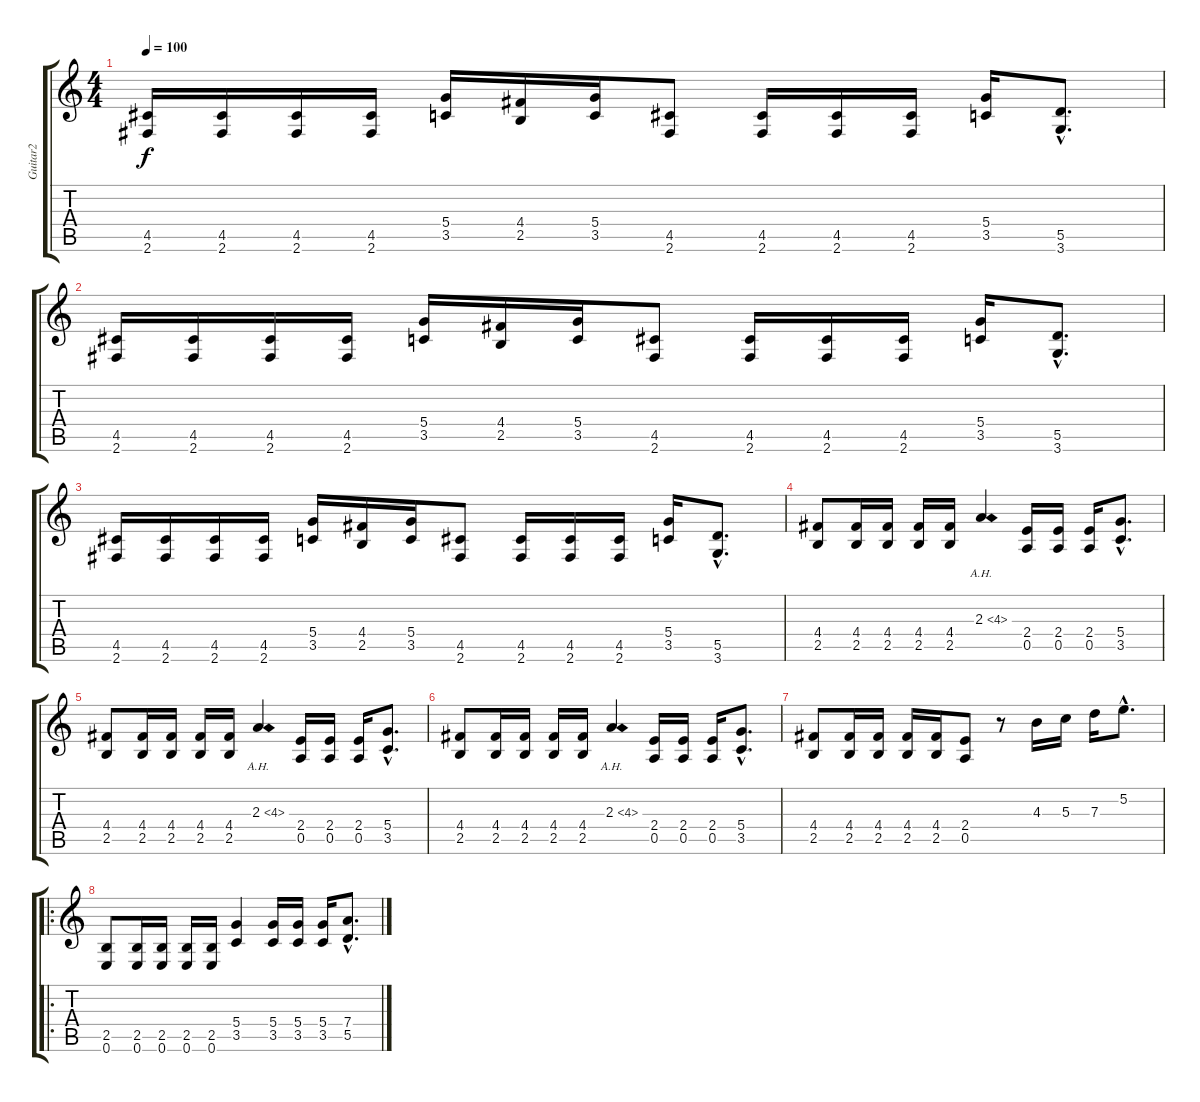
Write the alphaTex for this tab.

\track ("Guitar2" "Guitar2") {instrument overdrivenguitar}
\staff {score tabs}
\tuning (E4 B3 G3 D3 A2 E2) {hide}
\ts (4 4)
\tempo 100
\clef g2
\ks c
(4.5 2.6).16{dy f} (4.5 2.6).16 (4.5 2.6).16 (4.5 2.6).16 (5.4 3.5).16 (4.4 2.5).16 (5.4 3.5).16 (4.5 2.6).8 (4.5 2.6).16 (4.5 2.6).16 (4.5 2.6).16 (5.4 3.5).16 (5.5{hac} 3.6{hac}).8{d} |
(4.5 2.6).16 (4.5 2.6).16 (4.5 2.6).16 (4.5 2.6).16 (5.4 3.5).16 (4.4 2.5).16 (5.4 3.5).16 (4.5 2.6).8 (4.5 2.6).16 (4.5 2.6).16 (4.5 2.6).16 (5.4 3.5).16 (5.5{hac} 3.6{hac}).8{d} |
(4.5 2.6).16 (4.5 2.6).16 (4.5 2.6).16 (4.5 2.6).16 (5.4 3.5).16 (4.4 2.5).16 (5.4 3.5).16 (4.5 2.6).8 (4.5 2.6).16 (4.5 2.6).16 (4.5 2.6).16 (5.4 3.5).16 (5.5{hac} 3.6{hac}).8{d} |
(4.4 2.5).8 (4.4 2.5).16 (4.4 2.5).16 (4.4 2.5).16 (4.4 2.5).16 2.3{ah 2}.4 (2.4 0.5).16 (2.4 0.5).16 (2.4 0.5).16 (5.4{hac} 3.5{hac}).8{d} |
(4.4 2.5).8 (4.4 2.5).16 (4.4 2.5).16 (4.4 2.5).16 (4.4 2.5).16 2.3{ah 2}.4 (2.4 0.5).16 (2.4 0.5).16 (2.4 0.5).16 (5.4{hac} 3.5{hac}).8{d} |
(4.4 2.5).8 (4.4 2.5).16 (4.4 2.5).16 (4.4 2.5).16 (4.4 2.5).16 2.3{ah 2}.4 (2.4 0.5).16 (2.4 0.5).16 (2.4 0.5).16 (5.4{hac} 3.5{hac}).8{d} |
(4.4 2.5).8 (4.4 2.5).16 (4.4 2.5).16 (4.4 2.5).16 (4.4 2.5).16 (2.4 0.5).8 r.8 4.3.16 5.3.16 7.3.16 5.2{hac}.8{d} |
\ro
(2.5 0.6).8 (2.5 0.6).16 (2.5 0.6).16 (2.5 0.6).16 (2.5 0.6).16 (5.4 3.5).4 (5.4 3.5).16 (5.4 3.5).16 (5.4 3.5).16 (7.4{hac} 5.5{hac}).8{d}
